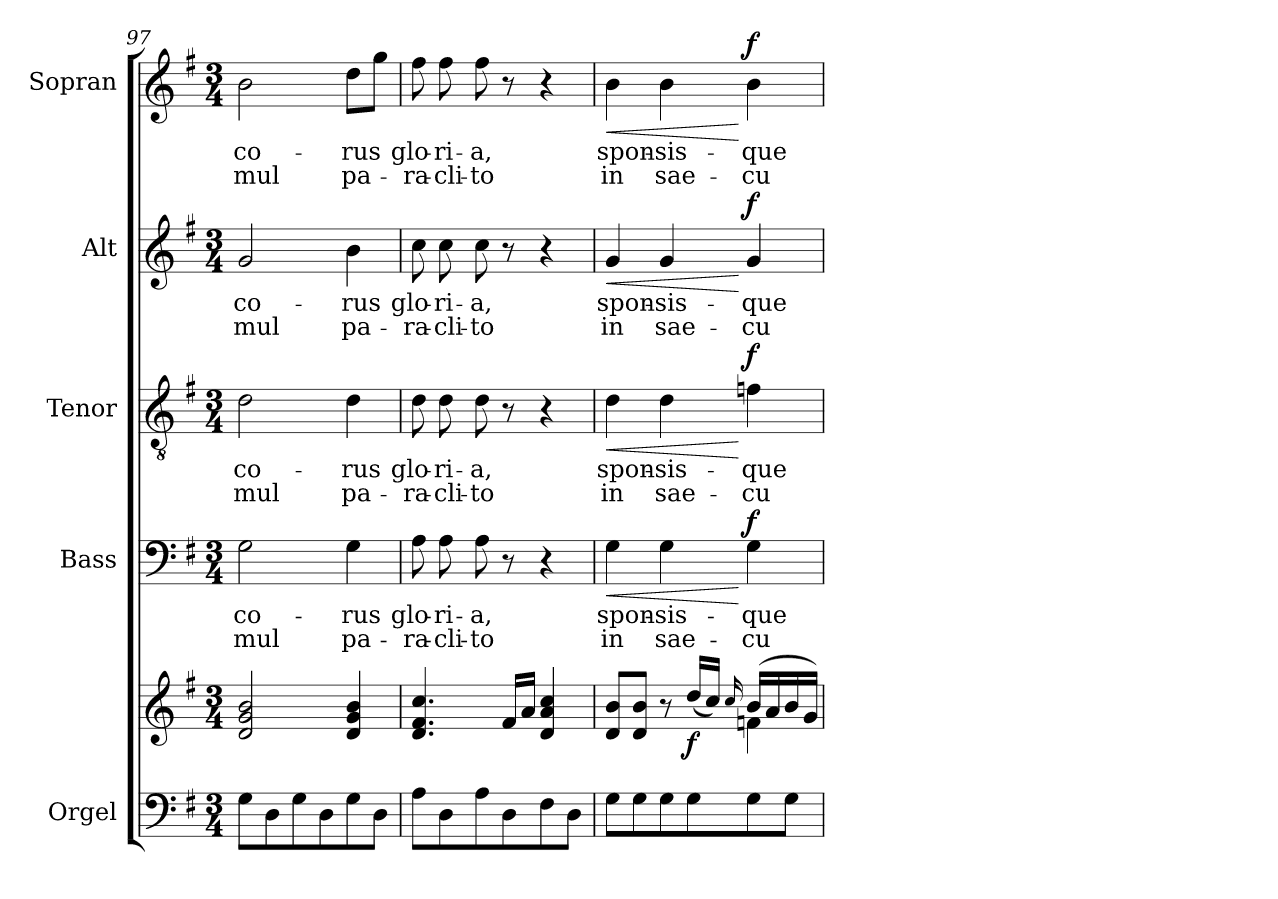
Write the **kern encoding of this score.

**kern	**kern	**dynam	**kern	**text	**text	**dynam	**kern	**text	**text	**dynam	**kern	**text	**text	**dynam	**kern	**text	**text	**dynam
*part5	*part5	*part5	*part4	*part4	*part4	*part4	*part3	*part3	*part3	*part3	*part2	*part2	*part2	*part2	*part1	*part1	*part1	*part1
*staff6	*staff5	*staff5/6	*staff4	*staff4	*staff4	*staff4	*staff3	*staff3	*staff3	*staff3	*staff2	*staff2	*staff2	*staff2	*staff1	*staff1	*staff1	*staff1
*I"Orgel	*	*	*I"Bass	*	*	*	*I"Tenor	*	*	*	*I"Alt	*	*	*	*I"Sopran	*	*	*
*I'Org.	*	*	*I'B.	*	*	*	*I'T.	*	*	*	*I'A.	*	*	*	*I'S.	*	*	*
*clefF4	*clefG2	*	*clefF4	*	*	*	*clefGv2	*	*	*	*clefG2	*	*	*	*clefG2	*	*	*
*k[f#]	*k[f#]	*	*k[f#]	*	*	*	*k[f#]	*	*	*	*k[f#]	*	*	*	*k[f#]	*	*	*
*G:	*G:	*	*G:	*	*	*	*G:	*	*	*	*G:	*	*	*	*G:	*	*	*
*M3/4	*M3/4	*	*M3/4	*	*	*	*M3/4	*	*	*	*M3/4	*	*	*	*M3/4	*	*	*
=97	=97	=97	=97	=97	=97	=97	=97	=97	=97	=97	=97	=97	=97	=97	=97	=97	=97	=97
!	!	!	!	!LO:LY:b	!LO:LY:b	!	!	!LO:LY:b	!LO:LY:b	!	!	!LO:LY:b	!LO:LY:b	!	!	!LO:LY:b	!LO:LY:b	!
8G\L	2d/ 2g/ 2b/	.	2G\	-co-	-mul	.	2d\	-co-	-mul	.	2g/	-co-	-mul	.	2b\	-co-	-mul	.
8D\	.	.	.	.	.	.	.	.	.	.	.	.	.	.	.	.	.	.
8G\	.	.	.	.	.	.	.	.	.	.	.	.	.	.	.	.	.	.
8D\	.	.	.	.	.	.	.	.	.	.	.	.	.	.	.	.	.	.
!	!	!	!	!LO:LY:b	!LO:LY:b	!	!	!LO:LY:b	!LO:LY:b	!	!	!LO:LY:b	!LO:LY:b	!	!	!LO:LY:b	!LO:LY:b	!
8G\	4d/ 4g/ 4b/	.	4G\	-rus	pa-	.	4d\	-rus	pa-	.	4b\	-rus	pa-	.	8dd\L	-rus	pa-	.
8D\J	.	.	.	.	.	.	.	.	.	.	.	.	.	.	8gg\J	.	.	.
=98	=98	=98	=98	=98	=98	=98	=98	=98	=98	=98	=98	=98	=98	=98	=98	=98	=98	=98
!	!	!	!	!LO:LY:b	!LO:LY:b	!	!	!LO:LY:b	!LO:LY:b	!	!	!LO:LY:b	!LO:LY:b	!	!	!LO:LY:b	!LO:LY:b	!
8A\L	4.d/ 4.f#/ 4.cc/	.	8A\	glo-	-ra-	.	8d\	glo-	-ra-	.	8cc\	glo-	-ra-	.	8ff#\	glo-	-ra-	.
!	!	!	!	!LO:LY:b	!LO:LY:b	!	!	!LO:LY:b	!LO:LY:b	!	!	!LO:LY:b	!LO:LY:b	!	!	!LO:LY:b	!LO:LY:b	!
8D\	.	.	8A\	-ri-	-cli-	.	8d\	-ri-	-cli-	.	8cc\	-ri-	-cli-	.	8ff#\	-ri-	-cli-	.
!	!	!	!	!LO:LY:b	!LO:LY:b	!	!	!LO:LY:b	!LO:LY:b	!	!	!LO:LY:b	!LO:LY:b	!	!	!LO:LY:b	!LO:LY:b	!
8A\	.	.	8A\	-a,	-to	.	8d\	-a,	-to	.	8cc\	-a,	-to	.	8ff#\	-a,	-to	.
8D\	16f#/LL	.	8r	.	.	.	8r	.	.	.	8r	.	.	.	8r	.	.	.
.	16a/JJ	.	.	.	.	.	.	.	.	.	.	.	.	.	.	.	.	.
8F#\	4d/ 4a/ 4cc/	.	4r	.	.	.	4r	.	.	.	4r	.	.	.	4r	.	.	.
8D\J	.	.	.	.	.	.	.	.	.	.	.	.	.	.	.	.	.	.
!!LO:LB:g=z
=99	=99	=99	=99	=99	=99	=99	=99	=99	=99	=99	=99	=99	=99	=99	=99	=99	=99	=99
*	*^	*	*	*	*	*	*	*	*	*	*	*	*	*	*	*	*	*
!	!	!	!	!	!LO:LY:b	!LO:LY:b	!LO:HP:b	!	!LO:LY:b	!LO:LY:b	!LO:HP:b	!	!LO:LY:b	!LO:LY:b	!LO:HP:b	!	!LO:LY:b	!LO:LY:b	!LO:HP:b
8G\L	8d/ 8b/L	2ryy	.	4G\	spon-	in	<	4d\	spon-	in	<	4g/	spon-	in	<	4b\	spon-	in	<
8G\	8d/ 8b/J	.	.	.	.	.	.	.	.	.	.	.	.	.	.	.	.	.	.
!	!	!	!	!	!LO:LY:b	!LO:LY:b	!	!	!LO:LY:b	!LO:LY:b	!	!	!LO:LY:b	!LO:LY:b	!	!	!LO:LY:b	!LO:LY:b	!
8G\	8r	.	.	4G\	-sis-	sae-	.	4d\	-sis-	sae-	.	4g/	-sis-	sae-	.	4b\	-sis-	sae-	.
!	!	!	!LO:DY:b	!	!	!	!	!	!	!	!	!	!	!	!	!	!	!	!
8G\	(>16dd/LL	.	f	.	.	.	.	.	.	.	.	.	.	.	.	.	.	.	.
.	16cc/JJ)	.	.	.	.	.	.	.	.	.	.	.	.	.	.	.	.	.	.
.	16qqcc/	.	.	.	.	.	.	.	.	.	.	.	.	.	.	.	.	.	.
!	!	!	!	!	!LO:LY:b	!LO:LY:b	!LO:DY:n=1:a	!	!LO:LY:b	!LO:LY:b	!LO:DY:n=1:a	!	!LO:LY:b	!LO:LY:b	!LO:DY:n=1:a	!	!LO:LY:b	!LO:LY:b	!LO:DY:n=1:a
8G\	(>16b/LL	4fn\	.	4G\	-que	-cu-	[ f	4fn\	-que	-cu-	[ f	4g/	-que	-cu-	[ f	4b\	-que	-cu-	[ f
.	16a/	.	.	.	.	.	.	.	.	.	.	.	.	.	.	.	.	.	.
8G\J	16b/	.	.	.	.	.	.	.	.	.	.	.	.	.	.	.	.	.	.
.	16g/JJ)	.	.	.	.	.	.	.	.	.	.	.	.	.	.	.	.	.	.
*	*v	*v	*	*	*	*	*	*	*	*	*	*	*	*	*	*	*	*	*
=	=	=	=	=	=	=	=	=	=	=	=	=	=	=	=	=	=	=
*-	*-	*-	*-	*-	*-	*-	*-	*-	*-	*-	*-	*-	*-	*-	*-	*-	*-	*-
